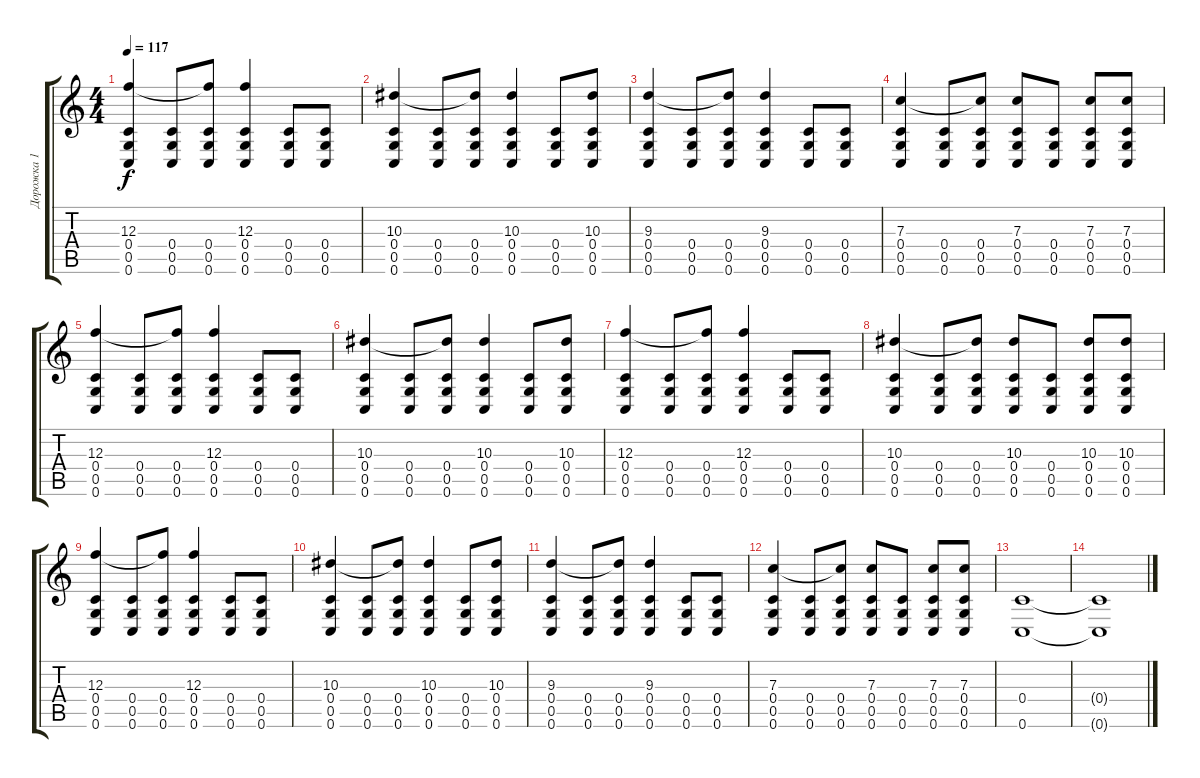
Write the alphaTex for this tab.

\track ("Дорожка 1" "Дорожка 1") {instrument distortionguitar}
\staff {score tabs}
\tuning (D4 A3 F3 C3 G2 C2) {hide}
\ts (4 4)
\tempo 117
\clef g2
\ks c
(12.3 0.4 0.5 0.6).4{dy f} (0.4 0.5 0.6).8 (12.3{t} 0.4 0.5 0.6).8 (12.3 0.4 0.5 0.6).4 (0.4 0.5 0.6).8 (0.4 0.5 0.6).8 |
(10.3 0.4 0.5 0.6).4 (0.4 0.5 0.6).8 (10.3{t} 0.4 0.5 0.6).8 (10.3 0.4 0.5 0.6).4 (0.4 0.5 0.6).8 (10.3 0.4 0.5 0.6).8 |
(9.3 0.4 0.5 0.6).4 (0.4 0.5 0.6).8 (9.3{t} 0.4 0.5 0.6).8 (9.3 0.4 0.5 0.6).4 (0.4 0.5 0.6).8 (0.4 0.5 0.6).8 |
(7.3 0.4 0.5 0.6).4 (0.4 0.5 0.6).8 (7.3{t} 0.4 0.5 0.6).8 (7.3 0.4 0.5 0.6).8 (0.4 0.5 0.6).8 (7.3 0.4 0.5 0.6).8 (7.3 0.4 0.5 0.6).8 |
(12.3 0.4 0.5 0.6).4 (0.4 0.5 0.6).8 (12.3{t} 0.4 0.5 0.6).8 (12.3 0.4 0.5 0.6).4 (0.4 0.5 0.6).8 (0.4 0.5 0.6).8 |
(10.3 0.4 0.5 0.6).4 (0.4 0.5 0.6).8 (10.3{t} 0.4 0.5 0.6).8 (10.3 0.4 0.5 0.6).4 (0.4 0.5 0.6).8 (10.3 0.4 0.5 0.6).8 |
(12.3 0.4 0.5 0.6).4 (0.4 0.5 0.6).8 (12.3{t} 0.4 0.5 0.6).8 (12.3 0.4 0.5 0.6).4 (0.4 0.5 0.6).8 (0.4 0.5 0.6).8 |
(10.3 0.4 0.5 0.6).4 (0.4 0.5 0.6).8 (10.3{t} 0.4 0.5 0.6).8 (10.3 0.4 0.5 0.6).8 (0.4 0.5 0.6).8 (10.3 0.4 0.5 0.6).8 (10.3 0.4 0.5 0.6).8 |
(12.3 0.4 0.5 0.6).4 (0.4 0.5 0.6).8 (12.3{t} 0.4 0.5 0.6).8 (12.3 0.4 0.5 0.6).4 (0.4 0.5 0.6).8 (0.4 0.5 0.6).8 |
(10.3 0.4 0.5 0.6).4 (0.4 0.5 0.6).8 (10.3{t} 0.4 0.5 0.6).8 (10.3 0.4 0.5 0.6).4 (0.4 0.5 0.6).8 (10.3 0.4 0.5 0.6).8 |
(9.3 0.4 0.5 0.6).4 (0.4 0.5 0.6).8 (9.3{t} 0.4 0.5 0.6).8 (9.3 0.4 0.5 0.6).4 (0.4 0.5 0.6).8 (0.4 0.5 0.6).8 |
(7.3 0.4 0.5 0.6).4 (0.4 0.5 0.6).8 (7.3{t} 0.4 0.5 0.6).8 (7.3 0.4 0.5 0.6).8 (0.4 0.5 0.6).8 (7.3 0.4 0.5 0.6).8 (7.3 0.4 0.5 0.6).8 |
(0.4 0.6).1{volume 11} |
(0.4{t} 0.6{t}).1
